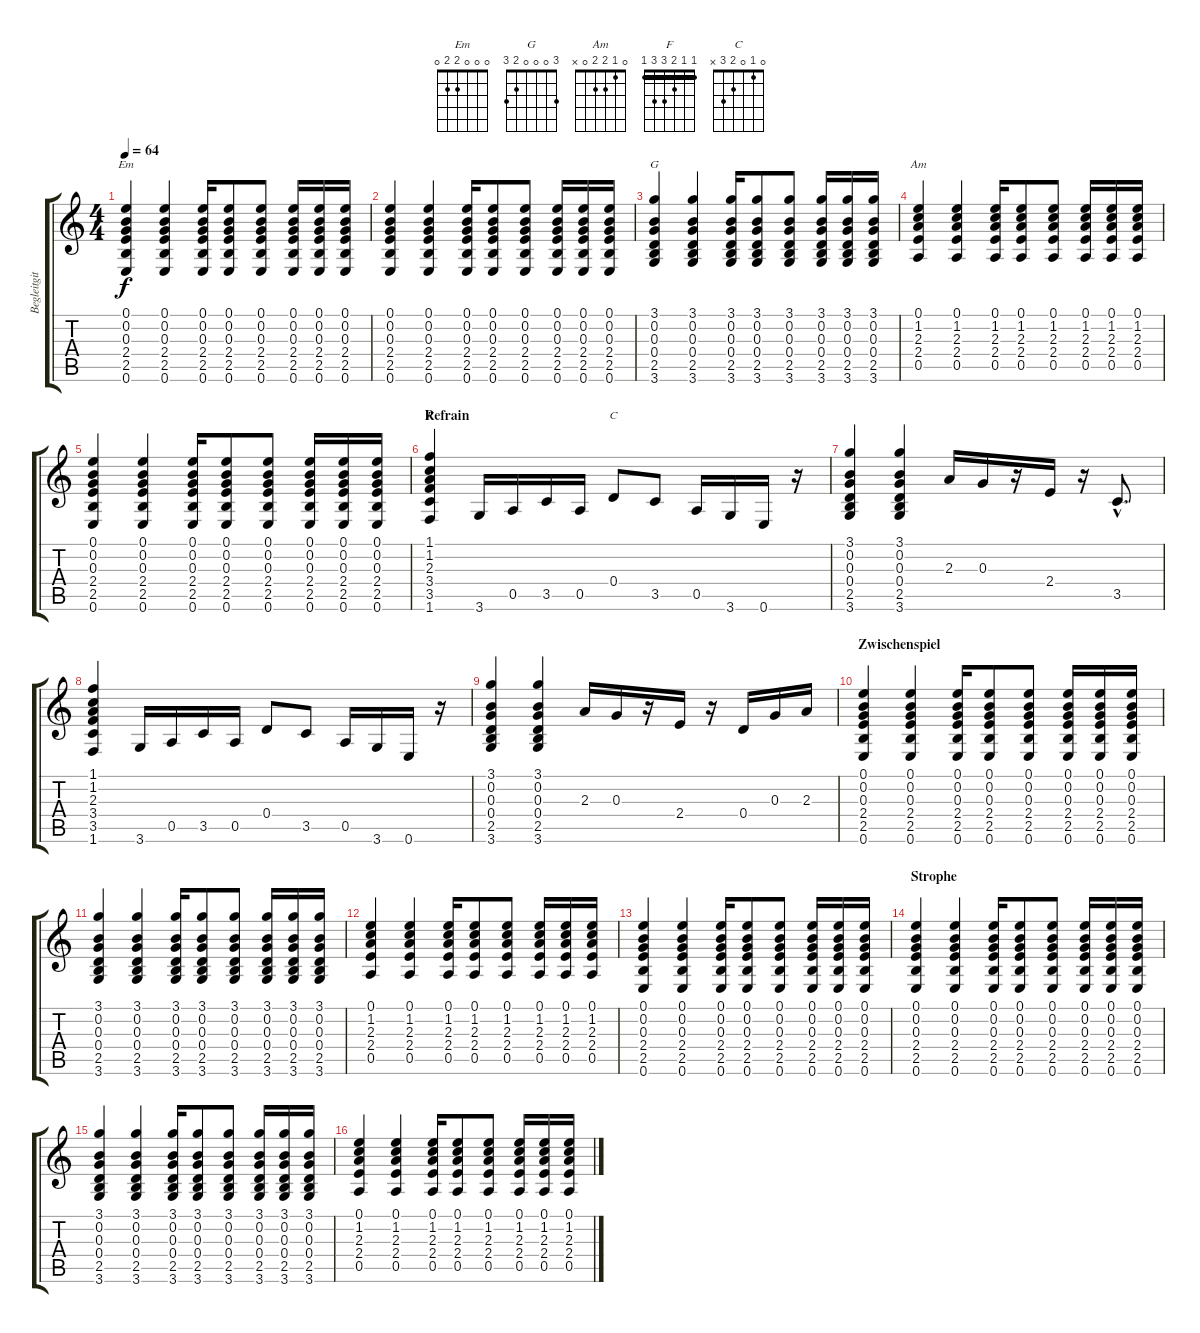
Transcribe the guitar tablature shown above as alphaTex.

\track ("Begleitgitarre" "Begleitgit") {instrument acousticguitarsteel}
\staff {score tabs}
\tuning (E4 B3 G3 D3 A2 E2) {hide}
\chord ("Em" 0 0 0 2 2 0)
\chord ("G" 3 0 0 0 2 3)
\chord ("Am" 0 1 2 2 0 x)
\chord ("F" 1 1 2 3 3 1) {barre 1}
\chord ("C" 0 1 0 2 3 x)
\ts (4 4)
\tempo 64
\clef g2
\ks c
(0.1 0.2 0.3 2.4 2.5 0.6).4{ch "Em" dy f} (0.1 0.2 0.3 2.4 2.5 0.6).4 (0.1 0.2 0.3 2.4 2.5 0.6).16 (0.1 0.2 0.3 2.4 2.5 0.6).8 (0.1 0.2 0.3 2.4 2.5 0.6).8 (0.1 0.2 0.3 2.4 2.5 0.6).16 (0.1 0.2 0.3 2.4 2.5 0.6).16 (0.1 0.2 0.3 2.4 2.5 0.6).16 |
(0.1 0.2 0.3 2.4 2.5 0.6).4 (0.1 0.2 0.3 2.4 2.5 0.6).4 (0.1 0.2 0.3 2.4 2.5 0.6).16 (0.1 0.2 0.3 2.4 2.5 0.6).8 (0.1 0.2 0.3 2.4 2.5 0.6).8 (0.1 0.2 0.3 2.4 2.5 0.6).16 (0.1 0.2 0.3 2.4 2.5 0.6).16 (0.1 0.2 0.3 2.4 2.5 0.6).16 |
(3.1 0.2 0.3 0.4 2.5 3.6).4{ch "G"} (3.1 0.2 0.3 0.4 2.5 3.6).4 (3.1 0.2 0.3 0.4 2.5 3.6).16 (3.1 0.2 0.3 0.4 2.5 3.6).8 (3.1 0.2 0.3 0.4 2.5 3.6).8 (3.1 0.2 0.3 0.4 2.5 3.6).16 (3.1 0.2 0.3 0.4 2.5 3.6).16 (3.1 0.2 0.3 0.4 2.5 3.6).16 |
(0.1 1.2 2.3 2.4 0.5).4{ch "Am"} (0.1 1.2 2.3 2.4 0.5).4 (0.1 1.2 2.3 2.4 0.5).16 (0.1 1.2 2.3 2.4 0.5).8 (0.1 1.2 2.3 2.4 0.5).8 (0.1 1.2 2.3 2.4 0.5).16 (0.1 1.2 2.3 2.4 0.5).16 (0.1 1.2 2.3 2.4 0.5).16 |
(0.1 0.2 0.3 2.4 2.5 0.6).4 (0.1 0.2 0.3 2.4 2.5 0.6).4 (0.1 0.2 0.3 2.4 2.5 0.6).16 (0.1 0.2 0.3 2.4 2.5 0.6).8 (0.1 0.2 0.3 2.4 2.5 0.6).8 (0.1 0.2 0.3 2.4 2.5 0.6).16 (0.1 0.2 0.3 2.4 2.5 0.6).16 (0.1 0.2 0.3 2.4 2.5 0.6).16 |
\section ("" "Refrain")
(1.1 1.2 2.3 3.4 3.5 1.6).4{ch "F"} 3.6.16 0.5.16 3.5.16 0.5.16 0.4.8{ch "C"} 3.5.8 0.5.16 3.6.16 0.6.16 r.16 |
(3.1 0.2 0.3 0.4 2.5 3.6).4 (3.1 0.2 0.3 0.4 2.5 3.6).4 2.3.16 0.3.16 r.16 2.4.16 r.16 3.5{hac}.8{d} |
(1.1 1.2 2.3 3.4 3.5 1.6).4 3.6.16 0.5.16 3.5.16 0.5.16 0.4.8 3.5.8 0.5.16 3.6.16 0.6.16 r.16 |
(3.1 0.2 0.3 0.4 2.5 3.6).4 (3.1 0.2 0.3 0.4 2.5 3.6).4 2.3.16 0.3.16 r.16 2.4.16 r.16 0.4.16 0.3.16 2.3.16 |
\section ("" "Zwischenspiel")
(0.1 0.2 0.3 2.4 2.5 0.6).4 (0.1 0.2 0.3 2.4 2.5 0.6).4 (0.1 0.2 0.3 2.4 2.5 0.6).16 (0.1 0.2 0.3 2.4 2.5 0.6).8 (0.1 0.2 0.3 2.4 2.5 0.6).8 (0.1 0.2 0.3 2.4 2.5 0.6).16 (0.1 0.2 0.3 2.4 2.5 0.6).16 (0.1 0.2 0.3 2.4 2.5 0.6).16 |
(3.1 0.2 0.3 0.4 2.5 3.6).4 (3.1 0.2 0.3 0.4 2.5 3.6).4 (3.1 0.2 0.3 0.4 2.5 3.6).16 (3.1 0.2 0.3 0.4 2.5 3.6).8 (3.1 0.2 0.3 0.4 2.5 3.6).8 (3.1 0.2 0.3 0.4 2.5 3.6).16 (3.1 0.2 0.3 0.4 2.5 3.6).16 (3.1 0.2 0.3 0.4 2.5 3.6).16 |
(0.1 1.2 2.3 2.4 0.5).4 (0.1 1.2 2.3 2.4 0.5).4 (0.1 1.2 2.3 2.4 0.5).16 (0.1 1.2 2.3 2.4 0.5).8 (0.1 1.2 2.3 2.4 0.5).8 (0.1 1.2 2.3 2.4 0.5).16 (0.1 1.2 2.3 2.4 0.5).16 (0.1 1.2 2.3 2.4 0.5).16 |
(0.1 0.2 0.3 2.4 2.5 0.6).4 (0.1 0.2 0.3 2.4 2.5 0.6).4 (0.1 0.2 0.3 2.4 2.5 0.6).16 (0.1 0.2 0.3 2.4 2.5 0.6).8 (0.1 0.2 0.3 2.4 2.5 0.6).8 (0.1 0.2 0.3 2.4 2.5 0.6).16 (0.1 0.2 0.3 2.4 2.5 0.6).16 (0.1 0.2 0.3 2.4 2.5 0.6).16 |
\section ("" "Strophe")
(0.1 0.2 0.3 2.4 2.5 0.6).4 (0.1 0.2 0.3 2.4 2.5 0.6).4 (0.1 0.2 0.3 2.4 2.5 0.6).16 (0.1 0.2 0.3 2.4 2.5 0.6).8 (0.1 0.2 0.3 2.4 2.5 0.6).8 (0.1 0.2 0.3 2.4 2.5 0.6).16 (0.1 0.2 0.3 2.4 2.5 0.6).16 (0.1 0.2 0.3 2.4 2.5 0.6).16 |
(3.1 0.2 0.3 0.4 2.5 3.6).4 (3.1 0.2 0.3 0.4 2.5 3.6).4 (3.1 0.2 0.3 0.4 2.5 3.6).16 (3.1 0.2 0.3 0.4 2.5 3.6).8 (3.1 0.2 0.3 0.4 2.5 3.6).8 (3.1 0.2 0.3 0.4 2.5 3.6).16 (3.1 0.2 0.3 0.4 2.5 3.6).16 (3.1 0.2 0.3 0.4 2.5 3.6).16 |
(0.1 1.2 2.3 2.4 0.5).4 (0.1 1.2 2.3 2.4 0.5).4 (0.1 1.2 2.3 2.4 0.5).16 (0.1 1.2 2.3 2.4 0.5).8 (0.1 1.2 2.3 2.4 0.5).8 (0.1 1.2 2.3 2.4 0.5).16 (0.1 1.2 2.3 2.4 0.5).16 (0.1 1.2 2.3 2.4 0.5).16
